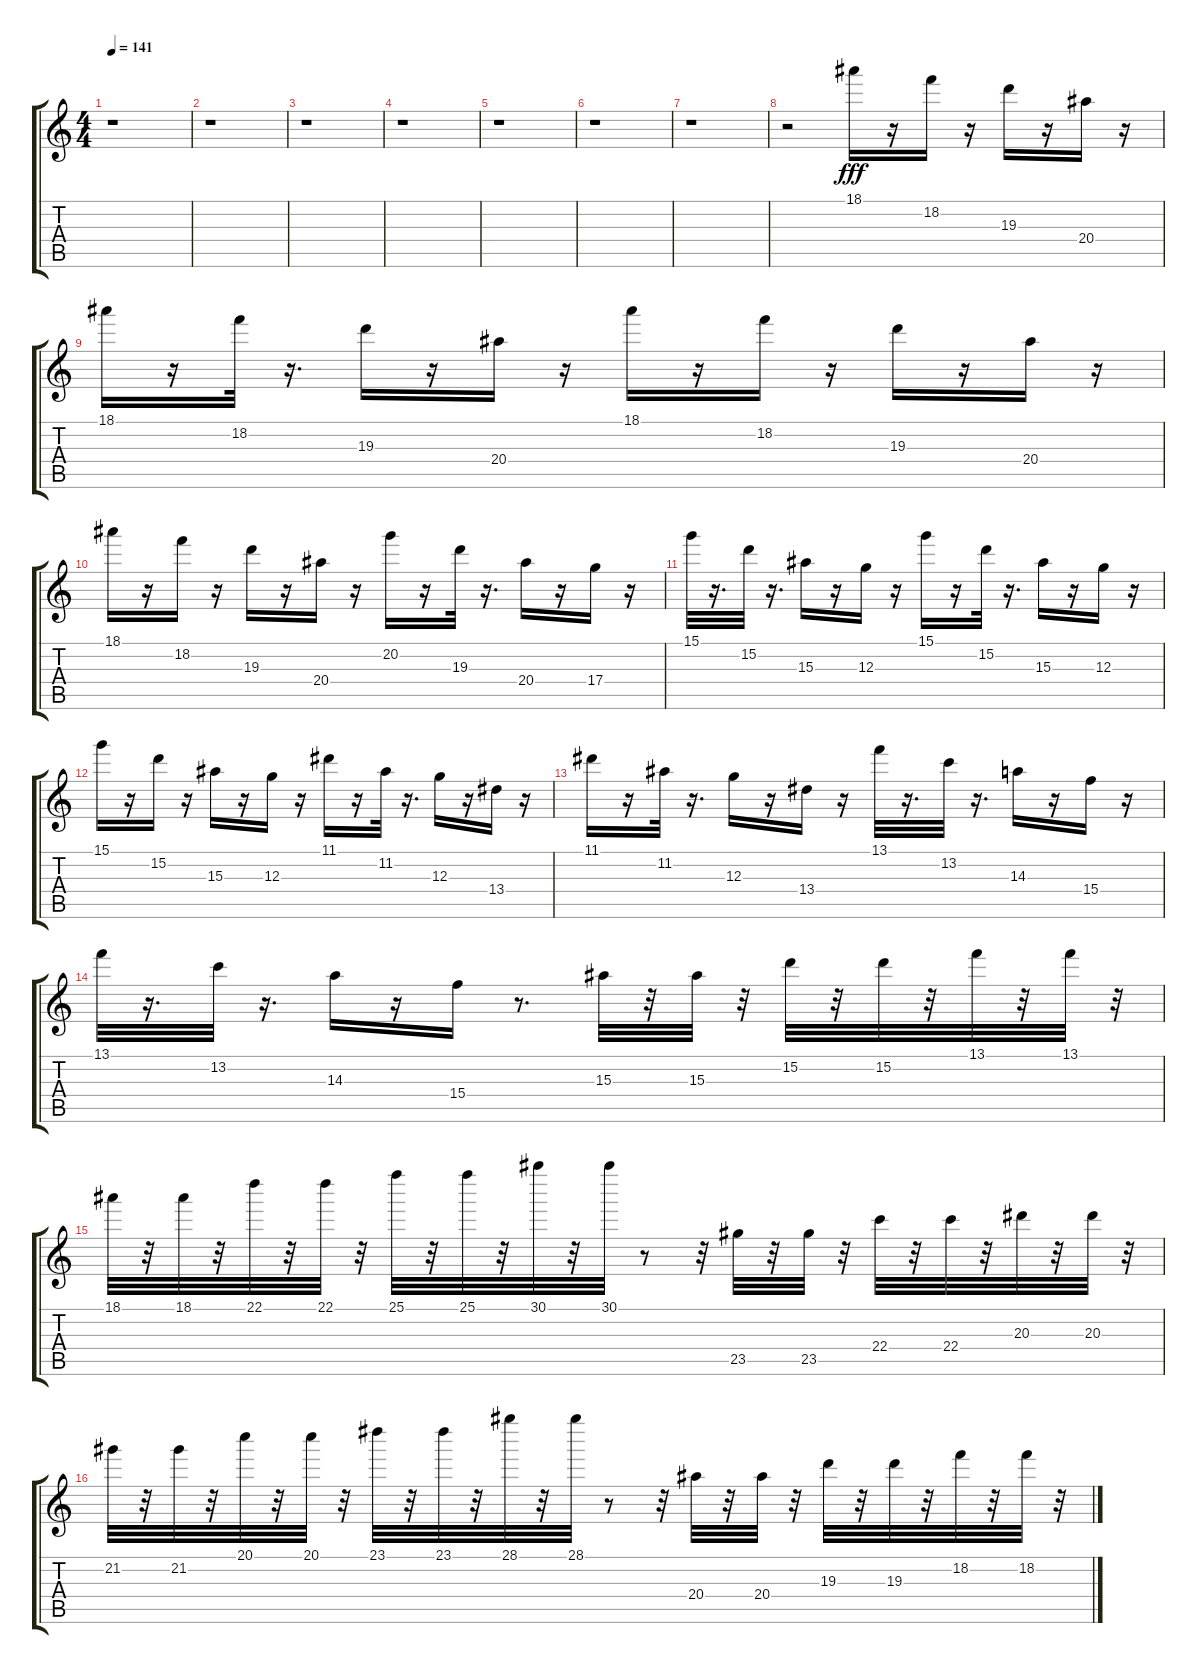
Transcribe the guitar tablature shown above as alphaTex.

\track "" {instrument electricguitarclean}
\staff {score tabs}
\tuning (E4 B3 G3 D3 A2 E2) {hide}
\ts (4 4)
\tempo 141
\clef g2
\ks c
r.1{dy fff} |
r.1 |
r.1 |
r.1 |
r.1 |
r.1 |
r.1 |
r.2 18.1.16{volume 9} r.16 18.2.16 r.16 19.3.16 r.16 20.4.16 r.16 |
18.1.16 r.16 18.2.32 r.16{d} 19.3.16 r.16 20.4.16 r.16 18.1.16 r.16 18.2.16 r.16 19.3.16 r.16 20.4.16 r.16 |
18.1.16 r.16 18.2.16 r.16 19.3.16 r.16 20.4.16 r.16 20.2.16 r.16 19.3.32 r.16{d} 20.4.16 r.16 17.4.16 r.16 |
15.1.32 r.16{d} 15.2.32 r.16{d} 15.3.16 r.16 12.3.16 r.16 15.1.16 r.16 15.2.32 r.16{d} 15.3.16 r.16 12.3.16 r.16 |
15.1.16 r.16 15.2.16 r.16 15.3.16 r.16 12.3.16 r.16 11.1.16 r.16 11.2.32 r.16{d} 12.3.16 r.16 13.4.16 r.16 |
11.1.16 r.16 11.2.32 r.16{d} 12.3.16 r.16 13.4.16 r.16 13.1.32 r.16{d} 13.2.32 r.16{d} 14.3.16 r.16 15.4.16 r.16 |
13.1.32 r.16{d} 13.2.32 r.16{d} 14.3.16 r.16 15.4.16 r.8{d} 15.3.32{balance 2} r.32 15.3.32{balance 3} r.32 15.2.32{balance 4} r.32 15.2.32{balance 5} r.32 13.1.32{balance 6} r.32 13.1.32{balance 7} r.32 |
18.1.32{balance 8} r.32 18.1.32{balance 8} r.32 22.1.32{balance 9} r.32 22.1.32{balance 10} r.32 25.1.32{balance 11} r.32 25.1.32{balance 12} r.32 30.1.32{balance 12} r.32 30.1.32{balance 13} r.8 r.32 23.5.32{balance 2} r.32 23.5.32{balance 3} r.32 22.4.32{balance 4} r.32 22.4.32{balance 5} r.32 20.3.32{balance 6} r.32 20.3.32{balance 7} r.32 |
21.2.32{balance 8} r.32 21.2.32{balance 8} r.32 20.1.32{balance 9} r.32 20.1.32{balance 10} r.32 23.1.32{balance 11} r.32 23.1.32{balance 12} r.32 28.1.32{balance 12} r.32 28.1.32{balance 13} r.8 r.32 20.4.32{balance 2} r.32 20.4.32{balance 3} r.32 19.3.32{balance 4} r.32 19.3.32{balance 5} r.32 18.2.32{balance 6} r.32 18.2.32{balance 7} r.32
